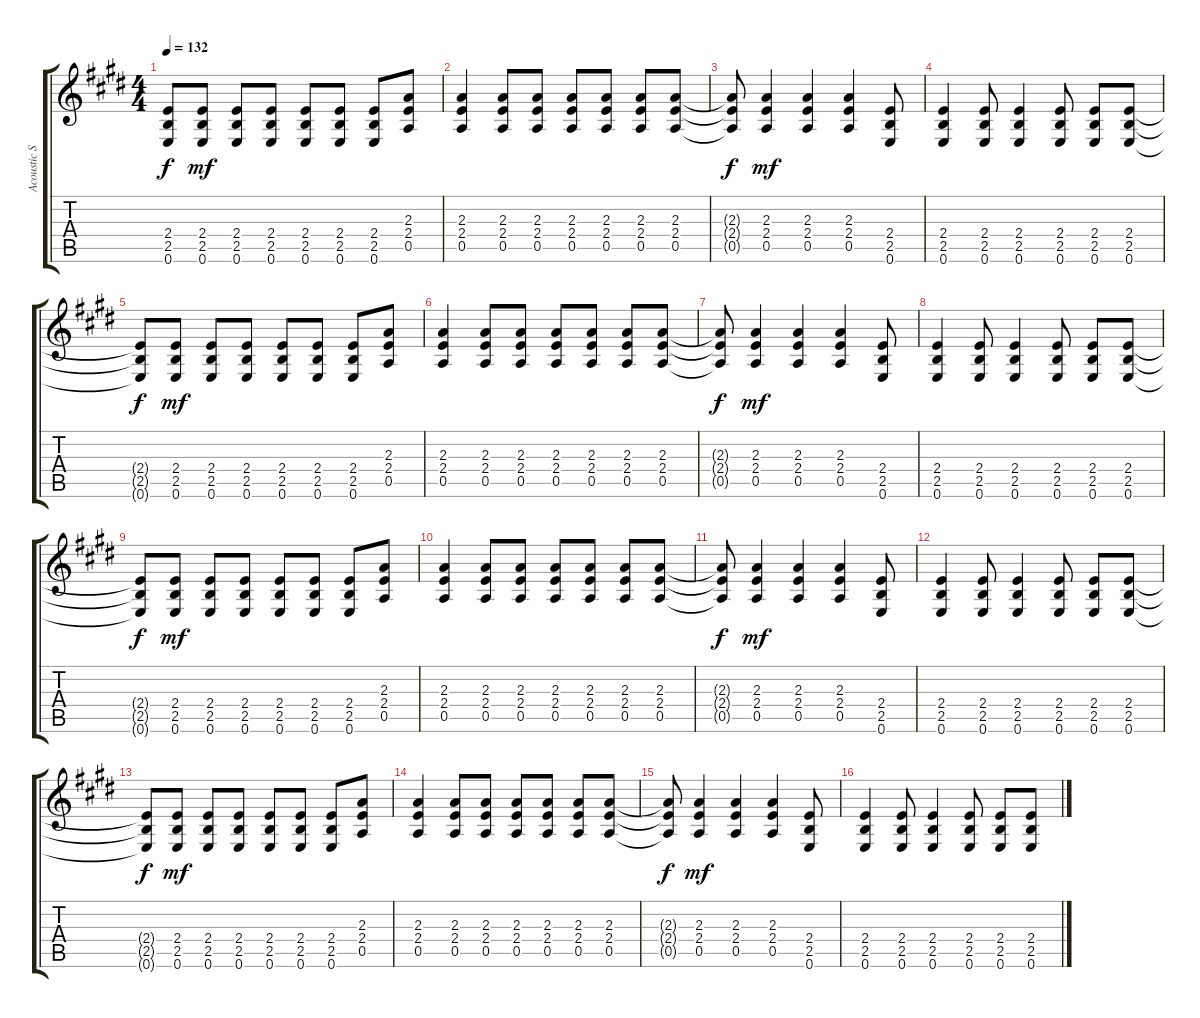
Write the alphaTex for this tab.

\track ("Acoustic Strumming [Guitar I]" "Acoustic S") {instrument acousticguitarsteel}
\staff {score tabs}
\tuning (E4 B3 G3 D3 A2 E2) {hide}
\ts (4 4)
\tempo 132
\clef g2
\ks e
(2.4{t} 2.5{t} 0.6{t}).8{dy f} (2.4 2.5 0.6).8{dy mf} (2.4 2.5 0.6).8 (2.4 2.5 0.6).8 (2.4 2.5 0.6).8 (2.4 2.5 0.6).8 (2.4 2.5 0.6).8 (2.3 2.4 0.5).8 |
(2.3 2.4 0.5).4 (2.3 2.4 0.5).8 (2.3 2.4 0.5).8 (2.3 2.4 0.5).8 (2.3 2.4 0.5).8 (2.3 2.4 0.5).8 (2.3 2.4 0.5).8 |
(2.3{t} 2.4{t} 0.5{t}).8{dy f} (2.3 2.4 0.5).4{dy mf} (2.3 2.4 0.5).4 (2.3 2.4 0.5).4 (2.4 2.5 0.6).8 |
(2.4 2.5 0.6).4 (2.4 2.5 0.6).8 (2.4 2.5 0.6).4 (2.4 2.5 0.6).8 (2.4 2.5 0.6).8 (2.4 2.5 0.6).8 |
(2.4{t} 2.5{t} 0.6{t}).8{dy f} (2.4 2.5 0.6).8{dy mf} (2.4 2.5 0.6).8 (2.4 2.5 0.6).8 (2.4 2.5 0.6).8 (2.4 2.5 0.6).8 (2.4 2.5 0.6).8 (2.3 2.4 0.5).8 |
(2.3 2.4 0.5).4 (2.3 2.4 0.5).8 (2.3 2.4 0.5).8 (2.3 2.4 0.5).8 (2.3 2.4 0.5).8 (2.3 2.4 0.5).8 (2.3 2.4 0.5).8 |
(2.3{t} 2.4{t} 0.5{t}).8{dy f} (2.3 2.4 0.5).4{dy mf} (2.3 2.4 0.5).4 (2.3 2.4 0.5).4 (2.4 2.5 0.6).8 |
(2.4 2.5 0.6).4 (2.4 2.5 0.6).8 (2.4 2.5 0.6).4 (2.4 2.5 0.6).8 (2.4 2.5 0.6).8 (2.4 2.5 0.6).8 |
(2.4{t} 2.5{t} 0.6{t}).8{dy f} (2.4 2.5 0.6).8{dy mf} (2.4 2.5 0.6).8 (2.4 2.5 0.6).8 (2.4 2.5 0.6).8 (2.4 2.5 0.6).8 (2.4 2.5 0.6).8 (2.3 2.4 0.5).8 |
(2.3 2.4 0.5).4 (2.3 2.4 0.5).8 (2.3 2.4 0.5).8 (2.3 2.4 0.5).8 (2.3 2.4 0.5).8 (2.3 2.4 0.5).8 (2.3 2.4 0.5).8 |
(2.3{t} 2.4{t} 0.5{t}).8{dy f} (2.3 2.4 0.5).4{dy mf} (2.3 2.4 0.5).4 (2.3 2.4 0.5).4 (2.4 2.5 0.6).8 |
(2.4 2.5 0.6).4 (2.4 2.5 0.6).8 (2.4 2.5 0.6).4 (2.4 2.5 0.6).8 (2.4 2.5 0.6).8 (2.4 2.5 0.6).8 |
(2.4{t} 2.5{t} 0.6{t}).8{dy f} (2.4 2.5 0.6).8{dy mf} (2.4 2.5 0.6).8 (2.4 2.5 0.6).8 (2.4 2.5 0.6).8 (2.4 2.5 0.6).8 (2.4 2.5 0.6).8 (2.3 2.4 0.5).8 |
(2.3 2.4 0.5).4 (2.3 2.4 0.5).8 (2.3 2.4 0.5).8 (2.3 2.4 0.5).8 (2.3 2.4 0.5).8 (2.3 2.4 0.5).8 (2.3 2.4 0.5).8 |
(2.3{t} 2.4{t} 0.5{t}).8{dy f} (2.3 2.4 0.5).4{dy mf} (2.3 2.4 0.5).4 (2.3 2.4 0.5).4 (2.4 2.5 0.6).8 |
(2.4 2.5 0.6).4 (2.4 2.5 0.6).8 (2.4 2.5 0.6).4 (2.4 2.5 0.6).8 (2.4 2.5 0.6).8 (2.4 2.5 0.6).8
